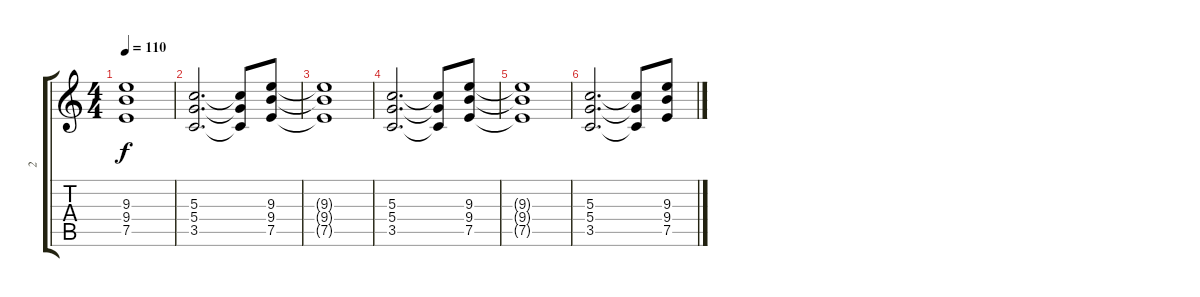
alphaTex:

\track ("2" "2") {instrument electricguitarclean}
\staff {score tabs}
\tuning (E4 B3 G3 D3 A2 E2) {hide}
\ts (4 4)
\tempo 110
\clef g2
\ks c
(9.3{t} 9.4{t} 7.5{t}).1{dy f} |
(5.3 5.4 3.5).2{d} (5.3{t} 5.4{t} 3.5{t}).8 (9.3 9.4 7.5).8 |
(9.3{t} 9.4{t} 7.5{t}).1 |
(5.3 5.4 3.5).2{d} (5.3{t} 5.4{t} 3.5{t}).8 (9.3 9.4 7.5).8 |
(9.3{t} 9.4{t} 7.5{t}).1 |
(5.3 5.4 3.5).2{d} (5.3{t} 5.4{t} 3.5{t}).8 (9.3 9.4 7.5).8
